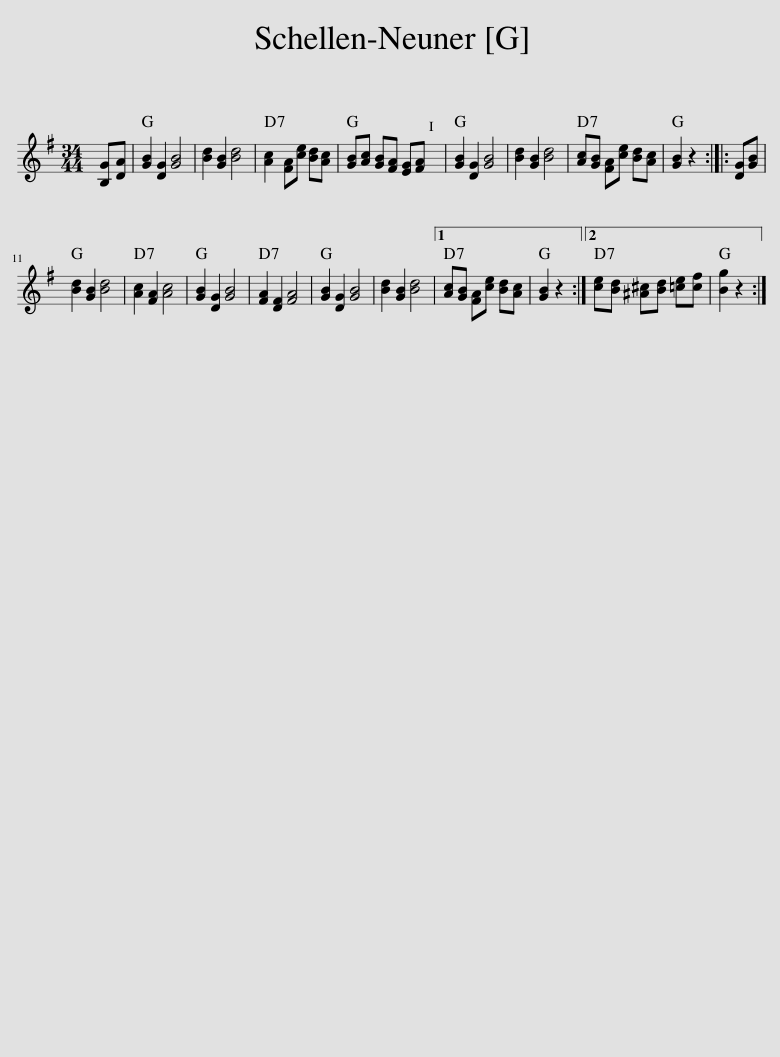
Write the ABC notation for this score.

X:1
L:1/8
M:34/44
I:linebreak $
K:G
V:1 treble
V:1
 [B,G][DA] | [GB]2 [DG]2 [GB]4 | [Bd]2 [GB]2 [Bd]4 | [Ac]2 [FA][ce] [Bd][Ac] | [GB][Ac] [GB][FA] [EG][FA] | %5
 [GB]2 [DG]2 [GB]4 | [Bd]2 [GB]2 [Bd]4 | [Ac][GB] [FA][ce] [Bd][Ac] | [GB]2 z2 :: [DG][GB] |$ %10
 [Bd]2 [GB]2 [Bd]4 | [Ac]2 [FA]2 [Ac]4 | [GB]2 [DG]2 [GB]4 | [FA]2 [DF]2 [FA]4 | [GB]2 [DG]2 [GB]4 | %15
 [Bd]2 [GB]2 [Bd]4 |1 [Ac][GB] [FA][ce] [Bd][Ac] | [GB]2 z2 :|2 [ce][Bd] [^A^c][Bd] [=ce][cf] | [Bg]2 z2 :| %20
